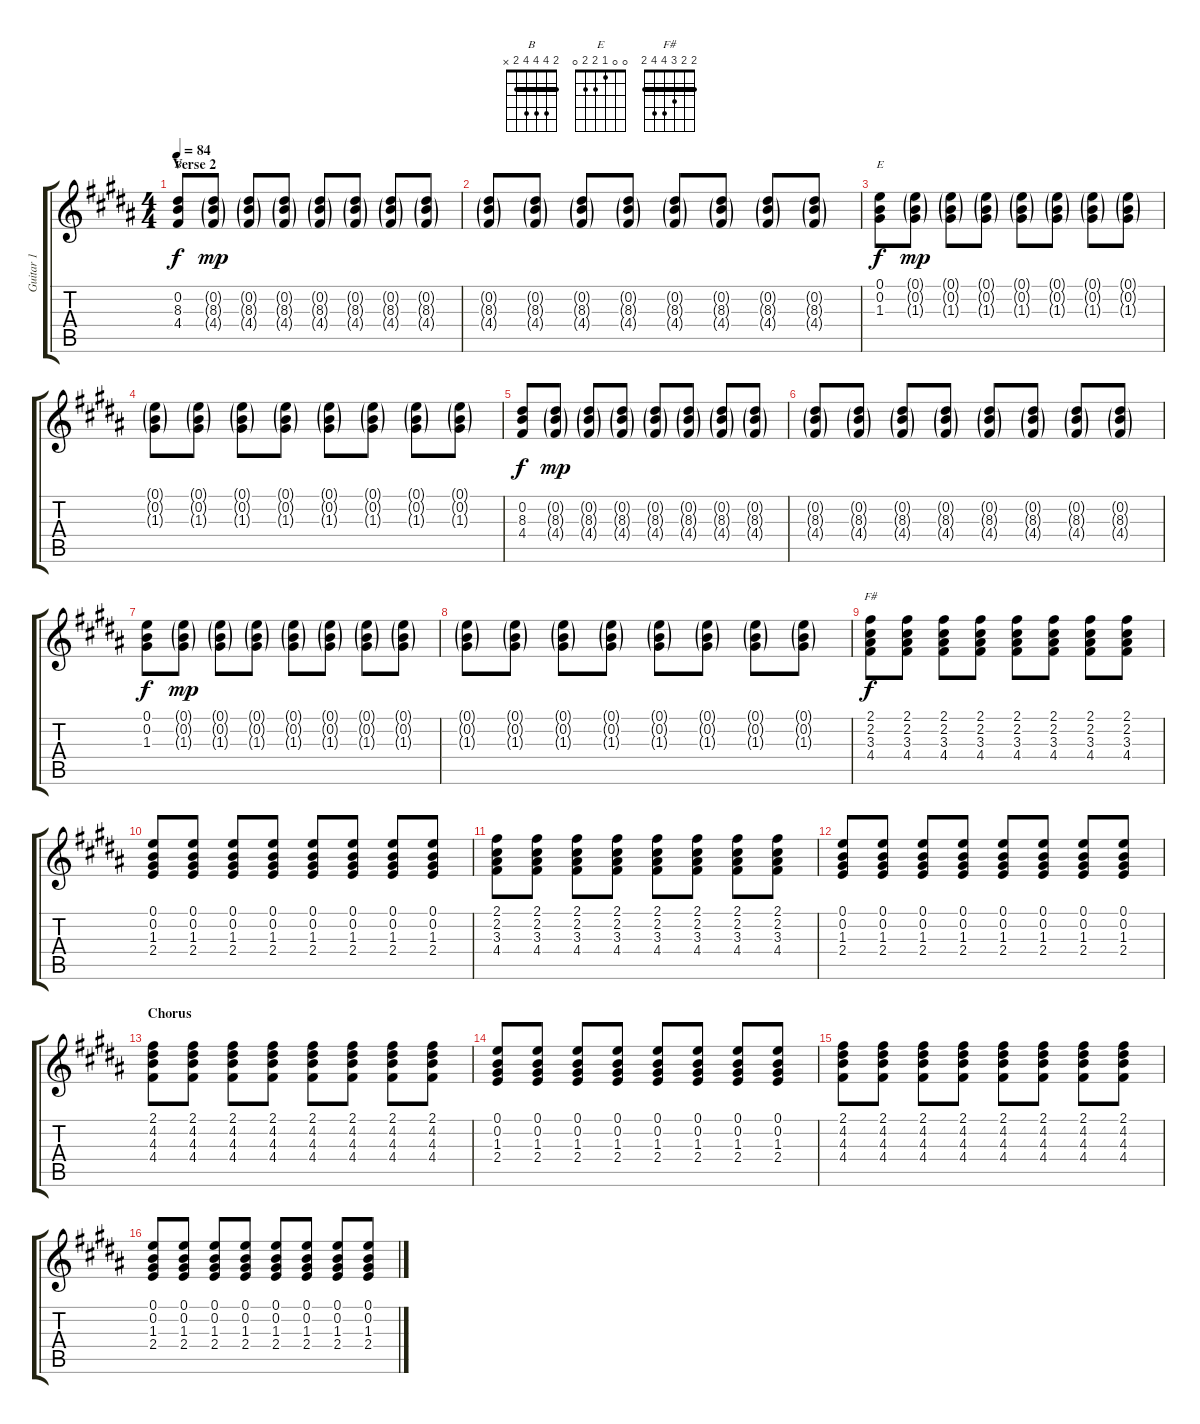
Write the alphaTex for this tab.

\track ("Guitar 1" "Guitar 1") {instrument electricguitarjazz}
\staff {score tabs}
\tuning (E4 B3 G3 D3 A2 E2) {hide}
\chord ("B" 2 4 4 4 2 x) {barre 2}
\chord ("E" 0 0 1 2 2 0)
\chord ("F#" 2 2 3 4 4 2) {barre 2}
\ts (4 4)
\section ("" "Verse 2")
\tempo 84
\clef g2
\ks b
(0.2 8.3 4.4).8{ch "B" dy f} (0.2{g} 8.3{g} 4.4{g}).8{dy mp} (0.2{g} 8.3{g} 4.4{g}).8 (0.2{g} 8.3{g} 4.4{g}).8 (0.2{g} 8.3{g} 4.4{g}).8 (0.2{g} 8.3{g} 4.4{g}).8 (0.2{g} 8.3{g} 4.4{g}).8 (0.2{g} 8.3{g} 4.4{g}).8 |
(0.2{g} 8.3{g} 4.4{g}).8 (0.2{g} 8.3{g} 4.4{g}).8 (0.2{g} 8.3{g} 4.4{g}).8 (0.2{g} 8.3{g} 4.4{g}).8 (0.2{g} 8.3{g} 4.4{g}).8 (0.2{g} 8.3{g} 4.4{g}).8 (0.2{g} 8.3{g} 4.4{g}).8 (0.2{g} 8.3{g} 4.4{g}).8 |
(0.1 0.2 1.3).8{ch "E" dy f} (0.1{g} 0.2{g} 1.3{g}).8{dy mp} (0.1{g} 0.2{g} 1.3{g}).8 (0.1{g} 0.2{g} 1.3{g}).8 (0.1{g} 0.2{g} 1.3{g}).8 (0.1{g} 0.2{g} 1.3{g}).8 (0.1{g} 0.2{g} 1.3{g}).8 (0.1{g} 0.2{g} 1.3{g}).8 |
(0.1{g} 0.2{g} 1.3{g}).8 (0.1{g} 0.2{g} 1.3{g}).8 (0.1{g} 0.2{g} 1.3{g}).8 (0.1{g} 0.2{g} 1.3{g}).8 (0.1{g} 0.2{g} 1.3{g}).8 (0.1{g} 0.2{g} 1.3{g}).8 (0.1{g} 0.2{g} 1.3{g}).8 (0.1{g} 0.2{g} 1.3{g}).8 |
(0.2 8.3 4.4).8{dy f} (0.2{g} 8.3{g} 4.4{g}).8{dy mp} (0.2{g} 8.3{g} 4.4{g}).8 (0.2{g} 8.3{g} 4.4{g}).8 (0.2{g} 8.3{g} 4.4{g}).8 (0.2{g} 8.3{g} 4.4{g}).8 (0.2{g} 8.3{g} 4.4{g}).8 (0.2{g} 8.3{g} 4.4{g}).8 |
(0.2{g} 8.3{g} 4.4{g}).8 (0.2{g} 8.3{g} 4.4{g}).8 (0.2{g} 8.3{g} 4.4{g}).8 (0.2{g} 8.3{g} 4.4{g}).8 (0.2{g} 8.3{g} 4.4{g}).8 (0.2{g} 8.3{g} 4.4{g}).8 (0.2{g} 8.3{g} 4.4{g}).8 (0.2{g} 8.3{g} 4.4{g}).8 |
(0.1 0.2 1.3).8{dy f} (0.1{g} 0.2{g} 1.3{g}).8{dy mp} (0.1{g} 0.2{g} 1.3{g}).8 (0.1{g} 0.2{g} 1.3{g}).8 (0.1{g} 0.2{g} 1.3{g}).8 (0.1{g} 0.2{g} 1.3{g}).8 (0.1{g} 0.2{g} 1.3{g}).8 (0.1{g} 0.2{g} 1.3{g}).8 |
(0.1{g} 0.2{g} 1.3{g}).8 (0.1{g} 0.2{g} 1.3{g}).8 (0.1{g} 0.2{g} 1.3{g}).8 (0.1{g} 0.2{g} 1.3{g}).8 (0.1{g} 0.2{g} 1.3{g}).8 (0.1{g} 0.2{g} 1.3{g}).8 (0.1{g} 0.2{g} 1.3{g}).8 (0.1{g} 0.2{g} 1.3{g}).8 |
(2.1 2.2 3.3 4.4).8{ch "F#" dy f} (2.1 2.2 3.3 4.4).8 (2.1 2.2 3.3 4.4).8 (2.1 2.2 3.3 4.4).8 (2.1 2.2 3.3 4.4).8 (2.1 2.2 3.3 4.4).8 (2.1 2.2 3.3 4.4).8 (2.1 2.2 3.3 4.4).8 |
(0.1 0.2 1.3 2.4).8 (0.1 0.2 1.3 2.4).8 (0.1 0.2 1.3 2.4).8 (0.1 0.2 1.3 2.4).8 (0.1 0.2 1.3 2.4).8 (0.1 0.2 1.3 2.4).8 (0.1 0.2 1.3 2.4).8 (0.1 0.2 1.3 2.4).8 |
(2.1 2.2 3.3 4.4).8 (2.1 2.2 3.3 4.4).8 (2.1 2.2 3.3 4.4).8 (2.1 2.2 3.3 4.4).8 (2.1 2.2 3.3 4.4).8 (2.1 2.2 3.3 4.4).8 (2.1 2.2 3.3 4.4).8 (2.1 2.2 3.3 4.4).8 |
(0.1 0.2 1.3 2.4).8 (0.1 0.2 1.3 2.4).8 (0.1 0.2 1.3 2.4).8 (0.1 0.2 1.3 2.4).8 (0.1 0.2 1.3 2.4).8 (0.1 0.2 1.3 2.4).8 (0.1 0.2 1.3 2.4).8 (0.1 0.2 1.3 2.4).8 |
\section ("" "Chorus")
(2.1 4.2 4.3 4.4).8{instrument overdrivenguitar} (2.1 4.2 4.3 4.4).8 (2.1 4.2 4.3 4.4).8 (2.1 4.2 4.3 4.4).8 (2.1 4.2 4.3 4.4).8 (2.1 4.2 4.3 4.4).8 (2.1 4.2 4.3 4.4).8 (2.1 4.2 4.3 4.4).8 |
(0.1 0.2 1.3 2.4).8{instrument overdrivenguitar} (0.1 0.2 1.3 2.4).8 (0.1 0.2 1.3 2.4).8 (0.1 0.2 1.3 2.4).8 (0.1 0.2 1.3 2.4).8 (0.1 0.2 1.3 2.4).8 (0.1 0.2 1.3 2.4).8 (0.1 0.2 1.3 2.4).8 |
(2.1 4.2 4.3 4.4).8{instrument overdrivenguitar} (2.1 4.2 4.3 4.4).8 (2.1 4.2 4.3 4.4).8 (2.1 4.2 4.3 4.4).8 (2.1 4.2 4.3 4.4).8 (2.1 4.2 4.3 4.4).8 (2.1 4.2 4.3 4.4).8 (2.1 4.2 4.3 4.4).8 |
(0.1 0.2 1.3 2.4).8{instrument overdrivenguitar} (0.1 0.2 1.3 2.4).8 (0.1 0.2 1.3 2.4).8 (0.1 0.2 1.3 2.4).8 (0.1 0.2 1.3 2.4).8 (0.1 0.2 1.3 2.4).8 (0.1 0.2 1.3 2.4).8 (0.1 0.2 1.3 2.4).8
